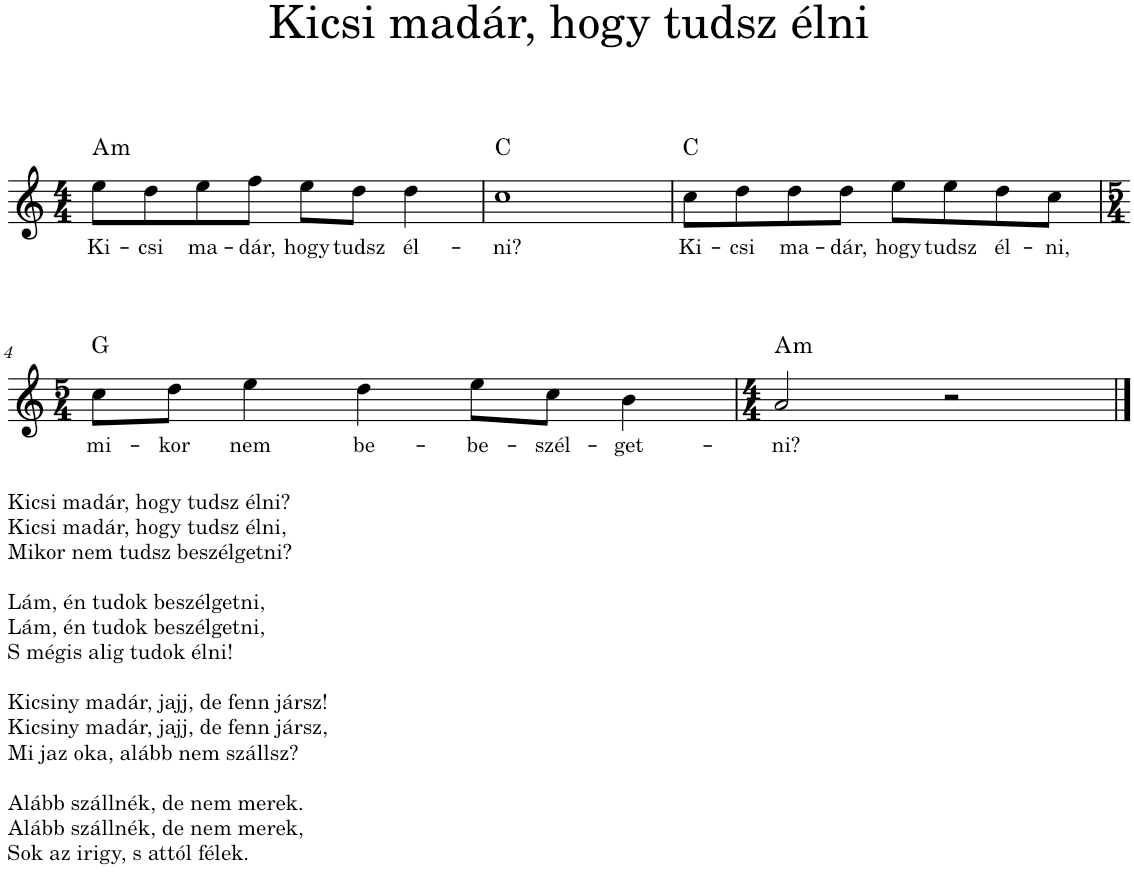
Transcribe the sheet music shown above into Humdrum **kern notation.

**kern	**text	**harte
*part1	*part1	*part1
*staff1	*staff1	*
*I"Piano	*	*
*I'Pno.	*	*
*clefG2	*	*
*k[]	*	*
*M4/4	*	*
=1	=1	=1
!	!LO:LY:b	!LO:H:kt=m
8ee\L	Ki-	A:min
!	!LO:LY:b	!
8dd\	-csi	.
!	!LO:LY:b	!
8ee\	ma-	.
!	!LO:LY:b	!
8ff\J	-dár,	.
!	!LO:LY:b	!
8ee\L	hogy	.
!	!LO:LY:b	!
8dd\J	tudsz	.
!	!LO:LY:b	!
4dd\	él-	.
=2	=2	=2
!	!LO:LY:b	!
1cc	-ni?	C:maj
=3	=3	=3
!	!LO:LY:b	!
8cc\L	Ki-	C:maj
!	!LO:LY:b	!
8dd\	-csi	.
!	!LO:LY:b	!
8dd\	ma-	.
!	!LO:LY:b	!
8dd\J	-dár,	.
!	!LO:LY:b	!
8ee\L	hogy	.
!	!LO:LY:b	!
8ee\	tudsz	.
!	!LO:LY:b	!
8dd\	él-	.
!	!LO:LY:b	!
8cc\J	-ni,	.
!!LO:LB:g=z
=4	=4	=4
*M5/4	*	*
!LO:TX:b:t=Kicsi madár, hogy tudsz élni?	!	!
!LO:TX:b:t=Kicsi madár, hogy tudsz élni,	!	!
!LO:TX:b:t=Mikor nem tudsz beszélgetni?	!	!
!LO:TX:b:t=Lám, én tudok beszélgetni,	!	!
!LO:TX:b:t=Lám, én tudok beszélgetni,	!	!
!LO:TX:b:t=S mégis alig tudok élni!	!	!
!LO:TX:b:t=Kicsiny madár, jajj, de fenn jársz!	!	!
!LO:TX:b:t=Kicsiny madár, jajj, de fenn jársz,	!	!
!LO:TX:b:t=Mi jaz oka, alább nem szállsz?	!	!
!LO:TX:b:t=Alább szállnék, de nem merek.	!	!
!LO:TX:b:t=Alább szállnék, de nem merek,	!	!
!LO:TX:b:t=Sok az irigy, s attól félek.	!	!
!	!LO:LY:b	!
8cc\L	mi-	G:maj
!	!LO:LY:b	!
8dd\J	-kor	.
!	!LO:LY:b	!
4ee\	nem	.
!	!LO:LY:b	!
4dd\	be-	.
!	!LO:LY:b	!
8ee\L	be-	.
!	!LO:LY:b	!
8cc\J	-szél-	.
!	!LO:LY:b	!
4b\	-get-	.
=5	=5	=5
*M4/4	*	*
!	!LO:LY:b	!LO:H:kt=m
2a/	-ni?	A:min
2r	.	.
==	==	==
*-	*-	*-
